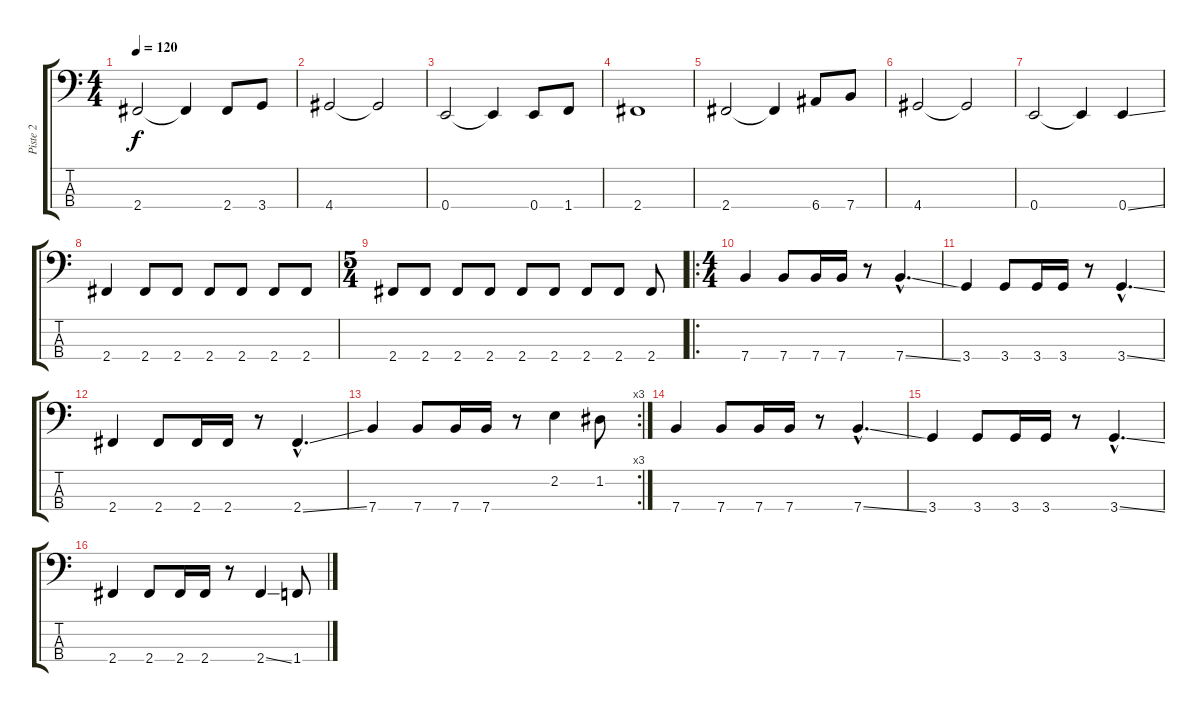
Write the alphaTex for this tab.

\track ("Piste 2" "Piste 2") {instrument electricbassfinger}
\staff {score tabs}
\tuning (G2 D2 A1 E1) {hide}
\ts (4 4)
\tempo 120
\clef f4
\ks c
2.4.2{dy f} 2.4{t}.4 2.4.8 3.4.8 |
4.4.2 4.4{t}.2 |
0.4.2 0.4{t}.4 0.4.8 1.4.8 |
2.4.1 |
2.4.2 2.4{t}.4 6.4.8 7.4.8 |
4.4.2 4.4{t}.2 |
0.4.2 0.4{t}.4 0.4{ss}.4 |
2.4.4 2.4.8 2.4.8 2.4.8 2.4.8 2.4.8 2.4.8 |
\ts (5 4)
2.4.8 2.4.8 2.4.8 2.4.8 2.4.8 2.4.8 2.4.8 2.4.8 2.4.8 |
\ro
\ts (4 4)
7.4.4 7.4.8 7.4.16 7.4.16 r.8 7.4{ss hac}.4{d} |
3.4.4 3.4.8 3.4.16 3.4.16 r.8 3.4{ss hac}.4{d} |
2.4.4 2.4.8 2.4.16 2.4.16 r.8 2.4{ss hac}.4{d} |
\rc 3
7.4.4 7.4.8 7.4.16 7.4.16 r.8 2.2.4 1.2.8 |
7.4.4 7.4.8 7.4.16 7.4.16 r.8 7.4{ss hac}.4{d} |
3.4.4 3.4.8 3.4.16 3.4.16 r.8 3.4{ss hac}.4{d} |
2.4.4 2.4.8 2.4.16 2.4.16 r.8 2.4{ss}.4 1.4.8
